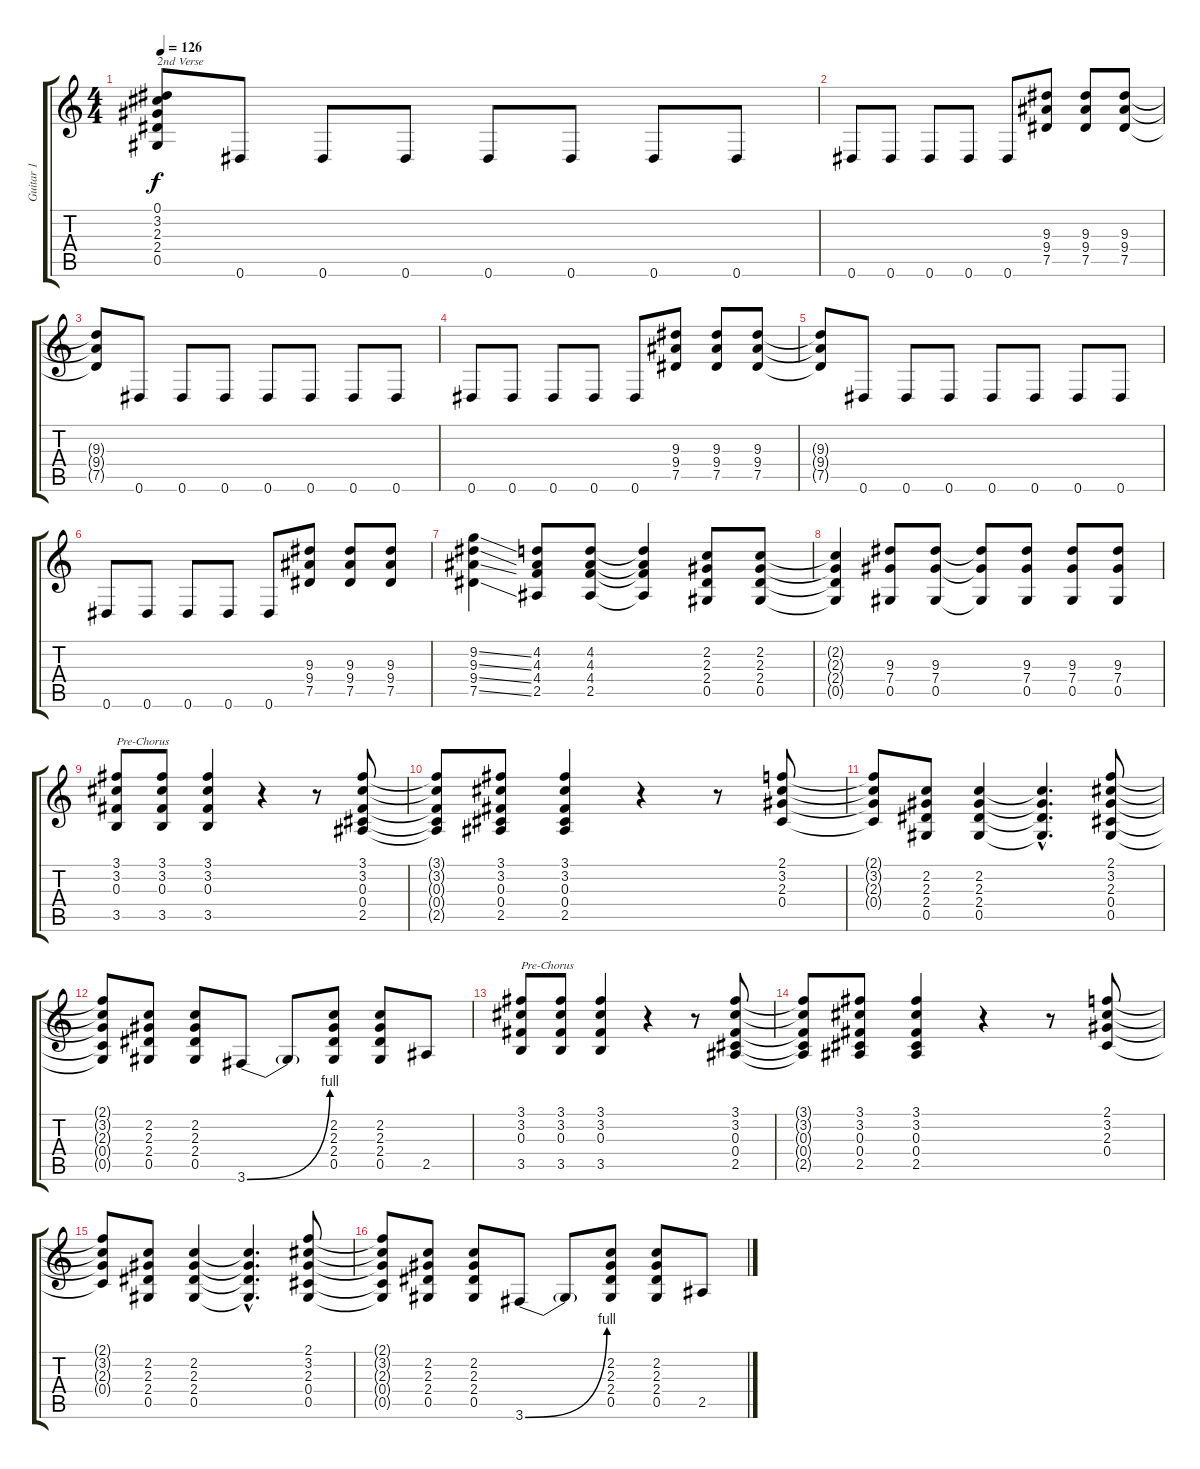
\track ("Guitar 1" "Guitar 1") {instrument distortionguitar}
\staff {score tabs}
\tuning (Eb4 Bb3 Gb3 Db3 Ab2 Eb2) {hide}
\ts (4 4)
\tempo 126
\clef g2
\ks c
(0.1{t} 3.2{t} 2.3{t} 2.4{t} 0.5{t}).8{txt "2nd Verse" dy f} 0.6.8 0.6.8 0.6.8 0.6.8 0.6.8 0.6.8 0.6.8 |
0.6.8 0.6.8 0.6.8 0.6.8 0.6.8 (9.3 9.4 7.5).8 (9.3 9.4 7.5).8 (9.3 9.4 7.5).8 |
(9.3{t} 9.4{t} 7.5{t}).8 0.6.8 0.6.8 0.6.8 0.6.8 0.6.8 0.6.8 0.6.8 |
0.6.8 0.6.8 0.6.8 0.6.8 0.6.8 (9.3 9.4 7.5).8 (9.3 9.4 7.5).8 (9.3 9.4 7.5).8 |
(9.3{t} 9.4{t} 7.5{t}).8 0.6.8 0.6.8 0.6.8 0.6.8 0.6.8 0.6.8 0.6.8 |
0.6.8 0.6.8 0.6.8 0.6.8 0.6.8 (9.3 9.4 7.5).8 (9.3 9.4 7.5).8 (9.3 9.4 7.5).8 |
(9.2{ss} 9.3{ss} 9.4{ss} 7.5{ss}).4 (4.2 4.3 4.4 2.5).8 (4.2 4.3 4.4 2.5).8 (4.2{t} 4.3{t} 4.4{t} 2.5{t}).4 (2.2 2.3 2.4 0.5).8 (2.2 2.3 2.4 0.5).8 |
(2.2{t} 2.3{t} 2.4{t} 0.5{t}).4 (9.3 7.4 0.5).8 (9.3 7.4 0.5).8 (9.3{t} 7.4{t} 0.5{t}).8 (9.3 7.4 0.5).8 (9.3 7.4 0.5).8 (9.3 7.4 0.5).8 |
(3.1 3.2 0.3 3.5).8{txt "Pre-Chorus"} (3.1 3.2 0.3 3.5).8 (3.1 3.2 0.3 3.5).4 r.4 r.8 (3.1 3.2 0.3 0.4 2.5).8 |
(3.1{t} 3.2{t} 0.3{t} 0.4{t} 2.5{t}).8 (3.1 3.2 0.3 0.4 2.5).8 (3.1 3.2 0.3 0.4 2.5).4 r.4 r.8 (2.1 3.2 2.3 0.4).8 |
(2.1{t} 3.2{t} 2.3{t} 0.4{t}).8 (2.2 2.3 2.4 0.5).8 (2.2 2.3 2.4 0.5).4 (2.2{hac t} 2.3{hac t} 2.4{hac t} 0.5{hac t}).4{d} (2.1 3.2 2.3 0.4 0.5).8 |
(2.1{t} 3.2{t} 2.3{t} 0.4{t} 0.5{t}).8 (2.2 2.3 2.4 0.5).8 (2.2 2.3 2.4 0.5).8 3.6{be (bend 0 0 60 4)}.8 3.6{t}.8 (2.2 2.3 2.4 0.5).8 (2.2 2.3 2.4 0.5).8 2.5.8 |
(3.1 3.2 0.3 3.5).8{txt "Pre-Chorus"} (3.1 3.2 0.3 3.5).8 (3.1 3.2 0.3 3.5).4 r.4 r.8 (3.1 3.2 0.3 0.4 2.5).8 |
(3.1{t} 3.2{t} 0.3{t} 0.4{t} 2.5{t}).8 (3.1 3.2 0.3 0.4 2.5).8 (3.1 3.2 0.3 0.4 2.5).4 r.4 r.8 (2.1 3.2 2.3 0.4).8 |
(2.1{t} 3.2{t} 2.3{t} 0.4{t}).8 (2.2 2.3 2.4 0.5).8 (2.2 2.3 2.4 0.5).4 (2.2{hac t} 2.3{hac t} 2.4{hac t} 0.5{hac t}).4{d} (2.1 3.2 2.3 0.4 0.5).8 |
(2.1{t} 3.2{t} 2.3{t} 0.4{t} 0.5{t}).8 (2.2 2.3 2.4 0.5).8 (2.2 2.3 2.4 0.5).8 3.6{be (bend 0 0 60 4)}.8 3.6{t}.8 (2.2 2.3 2.4 0.5).8 (2.2 2.3 2.4 0.5).8 2.5.8
